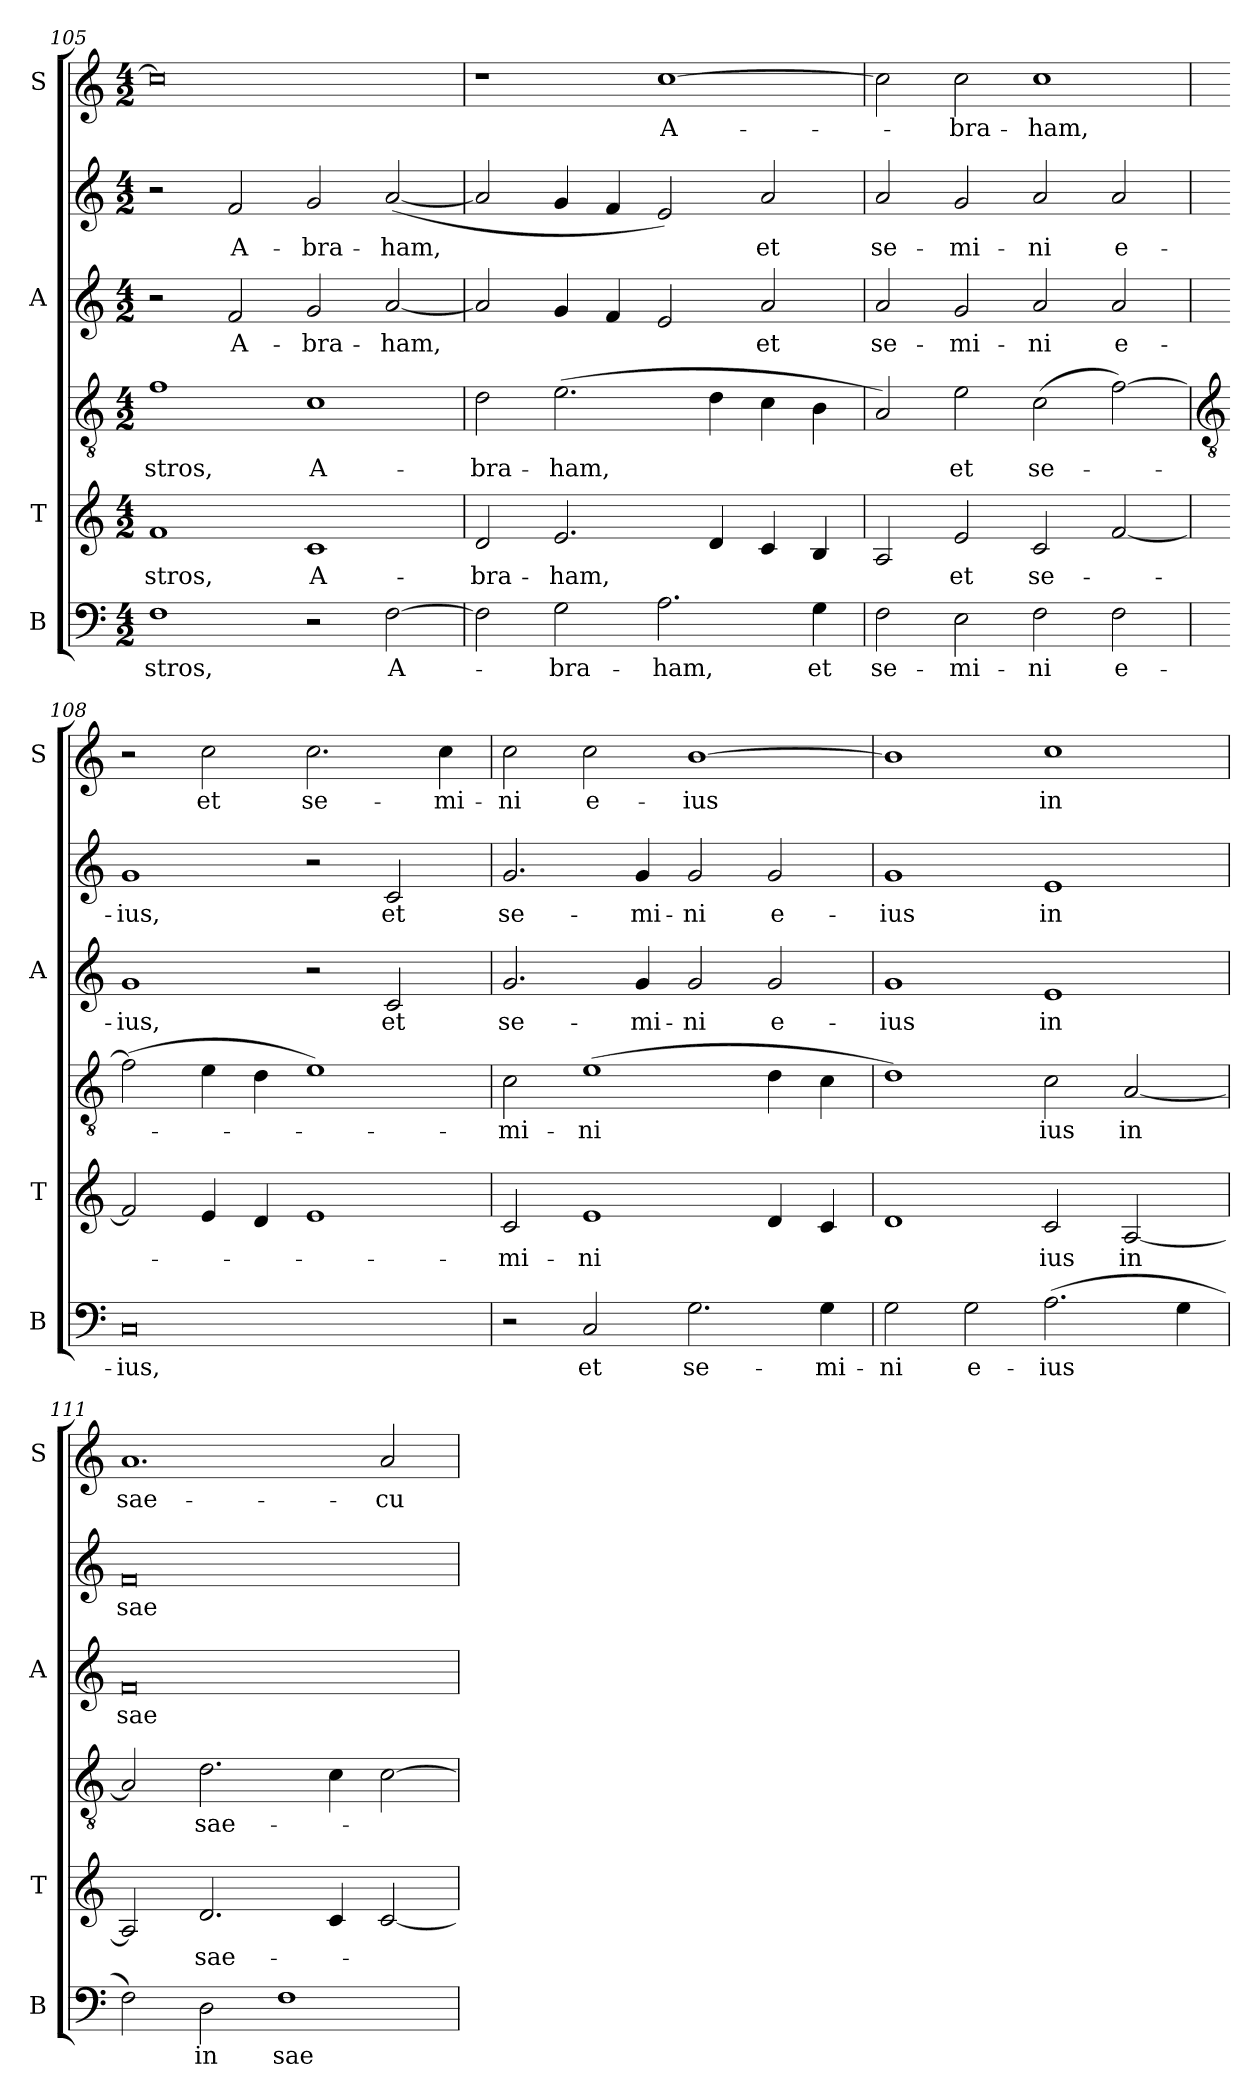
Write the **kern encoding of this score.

**kern	**text	**kern	**text	**kern	**text	**kern	**text	**kern	**text	**kern	**text
*part4	*part4	*part3	*part3	*part3	*part3	*part2	*part2	*part2	*part2	*part1	*part1
*staff6	*staff6	*staff5	*staff5	*staff4	*staff4	*staff3	*staff3	*staff2	*staff2	*staff1	*staff1
*I"B	*	*I"T	*	*	*	*I"A	*	*	*	*I"S	*
*I'B	*	*I'T	*	*	*	*I'A	*	*	*	*I'S	*
*clefF4	*	*	*	*clefGv2	*	*	*	*clefG2	*	*clefG2	*
*k[]	*	*k[]	*	*k[]	*	*k[]	*	*k[]	*	*k[]	*
*C:	*	*C:	*	*C:	*	*C:	*	*C:	*	*C:	*
*M4/2	*	*M4/2	*	*M4/2	*	*M4/2	*	*M4/2	*	*M4/2	*
=105	=105	=105	=105	=105	=105	=105	=105	=105	=105	=105	=105
!	!LO:LY:b	!	!LO:LY:b	!	!LO:LY:b	!	!	!	!	!	!
1F	stros,	1f	stros,	1f	stros,	2r	.	2r	.	0cc]	.
!	!	!	!	!	!	!	!LO:LY:b	!	!LO:LY:b	!	!
.	.	.	.	.	.	2f	A-	2f	A-	.	.
!	!	!	!LO:LY:b	!	!LO:LY:b	!	!LO:LY:b	!	!LO:LY:b	!	!
2r	.	1c	A-	1c	A-	2g	-bra-	2g	-bra-	.	.
!	!LO:LY:b	!	!	!	!	!	!LO:LY:b	!	!LO:LY:b	!	!
[2F	A-	.	.	.	.	[2a	-ham,	(<[2a	-ham,	.	.
=106	=106	=106	=106	=106	=106	=106	=106	=106	=106	=106	=106
!	!	!	!LO:LY:b	!	!LO:LY:b	!	!	!	!	!	!
2F]	.	2d	-bra-	2d	-bra-	2a]	.	2a]	.	1r	.
!	!LO:LY:b	!	!LO:LY:b	!	!LO:LY:b	!	!	!	!	!	!
2G	bra-	2.e	-ham,	(>2.e	-ham,	4g	.	4g	.	.	.
.	.	.	.	.	.	4f	.	4f	.	.	.
!	!LO:LY:b	!	!	!	!	!	!	!	!	!	!LO:LY:b
2.A	-ham,	.	.	.	.	2e	.	2e)	.	[1cc	A-
.	.	4d	.	4d	.	.	.	.	.	.	.
!	!	!	!	!	!	!	!LO:LY:b	!	!LO:LY:b	!	!
.	.	4c	.	4c	.	2a	et	2a	et	.	.
!	!LO:LY:b	!	!	!	!	!	!	!	!	!	!
4G	et	4B	.	4B	.	.	.	.	.	.	.
=107	=107	=107	=107	=107	=107	=107	=107	=107	=107	=107	=107
!	!LO:LY:b	!	!	!	!	!	!LO:LY:b	!	!LO:LY:b	!	!
2F	se-	2A	.	2A)	.	2a	se-	2a	se-	2cc]	.
!	!LO:LY:b	!	!LO:LY:b	!	!LO:LY:b	!	!LO:LY:b	!	!LO:LY:b	!	!LO:LY:b
2E	-mi-	2e	et	2e	et	2g	-mi-	2g	-mi-	2cc	bra-
!	!LO:LY:b	!	!LO:LY:b	!	!LO:LY:b	!	!LO:LY:b	!	!LO:LY:b	!	!LO:LY:b
2F	-ni	2c	se-	(>2c	se-	2a	-ni	2a	-ni	1cc	-ham,
!	!LO:LY:b	!	!	!	!	!	!LO:LY:b	!	!LO:LY:b	!	!
2F	e-	[2f	.	[2f)	.	2a	e-	2a	e-	.	.
!!LO:LB:g=z
=108	=108	=108	=108	=108	=108	=108	=108	=108	=108	=108	=108
*	*	*	*	*clefGv2	*	*	*	*	*	*	*
!	!LO:LY:b	!	!	!	!	!	!LO:LY:b	!	!LO:LY:b	!	!
0C	-ius,	2f]	.	(>2f]	.	1g	-ius,	1g	-ius,	2r	.
!	!	!	!	!	!	!	!	!	!	!	!LO:LY:b
.	.	4e	.	4e	.	.	.	.	.	2cc	et
.	.	4d	.	4d	.	.	.	.	.	.	.
!	!	!	!	!	!	!	!	!	!	!	!LO:LY:b
.	.	1e	.	1e)	.	2r	.	2r	.	2.cc	se-
!	!	!	!	!	!	!	!LO:LY:b	!	!LO:LY:b	!	!
.	.	.	.	.	.	2c	et	2c	et	.	.
!	!	!	!	!	!	!	!	!	!	!	!LO:LY:b
.	.	.	.	.	.	.	.	.	.	4cc	-mi-
=109	=109	=109	=109	=109	=109	=109	=109	=109	=109	=109	=109
!	!	!	!LO:LY:b	!	!LO:LY:b	!	!LO:LY:b	!	!LO:LY:b	!	!LO:LY:b
2r	.	2c	mi-	2c	mi-	2.g	se-	2.g	se-	2cc	-ni
!	!LO:LY:b	!	!LO:LY:b	!	!LO:LY:b	!	!	!	!	!	!LO:LY:b
2C	et	1e	-ni	(>1e	-ni	.	.	.	.	2cc	e-
!	!	!	!	!	!	!	!LO:LY:b	!	!LO:LY:b	!	!
.	.	.	.	.	.	4g	-mi-	4g	-mi-	.	.
!	!LO:LY:b	!	!	!	!	!	!LO:LY:b	!	!LO:LY:b	!	!LO:LY:b
2.G	se-	.	.	.	.	2g	-ni	2g	-ni	[1b	-ius
!	!	!	!	!	!	!	!LO:LY:b	!	!LO:LY:b	!	!
.	.	4d	.	4d	.	2g	e-	2g	e-	.	.
!	!LO:LY:b	!	!	!	!	!	!	!	!	!	!
4G	-mi-	4c	.	4c	.	.	.	.	.	.	.
=110	=110	=110	=110	=110	=110	=110	=110	=110	=110	=110	=110
!	!LO:LY:b	!	!	!	!	!	!LO:LY:b	!	!LO:LY:b	!	!
2G	-ni	1d	.	1d)	.	1g	-ius	1g	-ius	1b]	.
!	!LO:LY:b	!	!	!	!	!	!	!	!	!	!
2G	e-	.	.	.	.	.	.	.	.	.	.
!	!LO:LY:b	!	!LO:LY:b	!	!LO:LY:b	!	!LO:LY:b	!	!LO:LY:b	!	!LO:LY:b
(>2.A	-ius	2c	ius	2c	ius	1e	in	1e	in	1cc	in
!	!	!	!LO:LY:b	!	!LO:LY:b	!	!	!	!	!	!
.	.	[2A	in	[2A	in	.	.	.	.	.	.
4G	.	.	.	.	.	.	.	.	.	.	.
=111	=111	=111	=111	=111	=111	=111	=111	=111	=111	=111	=111
!	!	!	!	!	!	!	!LO:LY:b	!	!LO:LY:b	!	!LO:LY:b
2F)	.	2A]	.	2A]	.	0f	sae-	0f	sae-	1.a	sae-
!	!LO:LY:b	!	!LO:LY:b	!	!LO:LY:b	!	!	!	!	!	!
2D	in	2.d	sae-	2.d	sae-	.	.	.	.	.	.
!	!LO:LY:b	!	!	!	!	!	!	!	!	!	!
1F	sae-	.	.	.	.	.	.	.	.	.	.
.	.	4c	.	4c	.	.	.	.	.	.	.
!	!	!	!	!	!	!	!	!	!	!	!LO:LY:b
.	.	[2c	.	[2c	.	.	.	.	.	2a	-cu-
=	=	=	=	=	=	=	=	=	=	=	=
*-	*-	*-	*-	*-	*-	*-	*-	*-	*-	*-	*-
